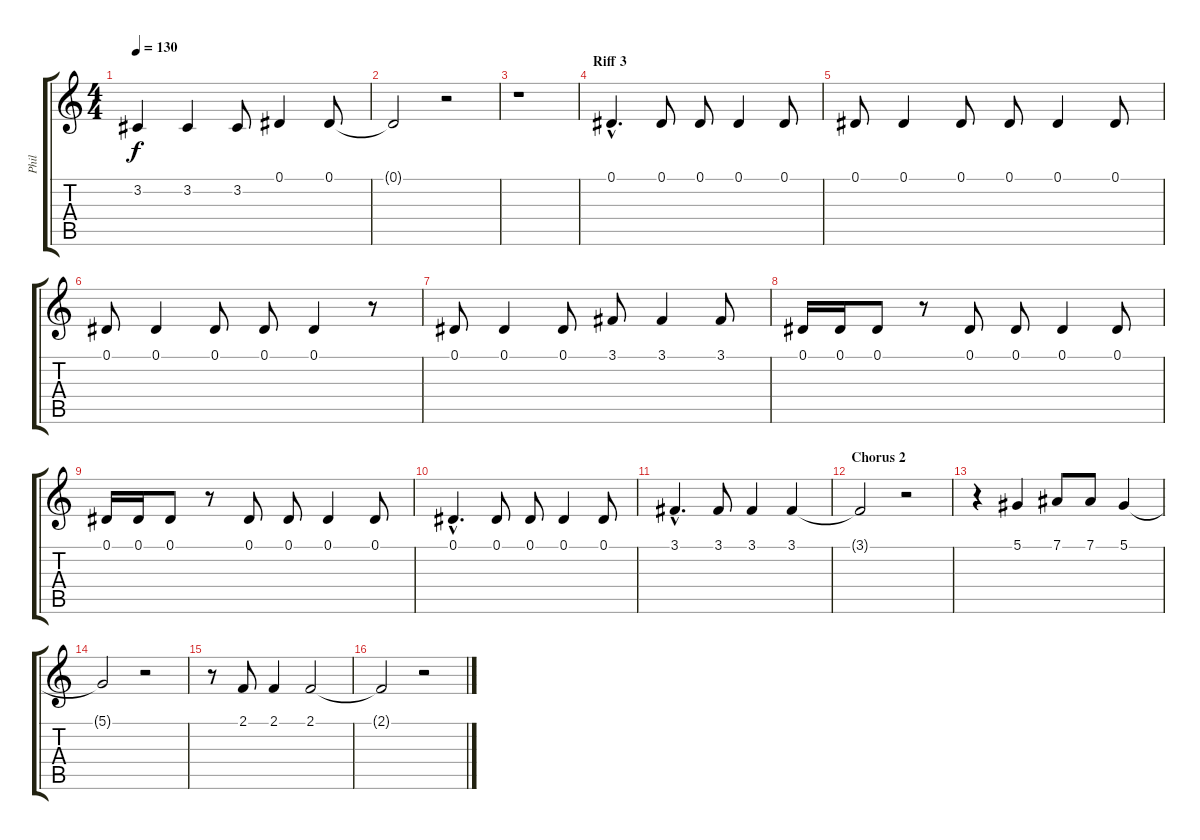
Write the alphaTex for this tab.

\track ("Phil" "Phil") {instrument baritonesax}
\staff {score tabs}
\tuning (Eb4 Bb3 Gb3 Db3 Ab2 Eb2) {hide}
\ts (4 4)
\tempo 130
\clef g2
\ks c
3.2{t}.4{dy f} 3.2.4 3.2.8 0.1.4 0.1.8 |
0.1{t}.2 r.2 |
r.1 |
\section ("" "Riff 3")
0.1{hac}.4{d} 0.1.8 0.1.8 0.1.4 0.1.8 |
0.1.8 0.1.4 0.1.8 0.1.8 0.1.4 0.1.8 |
0.1.8 0.1.4 0.1.8 0.1.8 0.1.4 r.8 |
0.1.8 0.1.4 0.1.8 3.1.8 3.1.4 3.1.8 |
0.1.16 0.1.16 0.1.8 r.8 0.1.8 0.1.8 0.1.4 0.1.8 |
0.1.16 0.1.16 0.1.8 r.8 0.1.8 0.1.8 0.1.4 0.1.8 |
0.1{hac}.4{d} 0.1.8 0.1.8 0.1.4 0.1.8 |
3.1{hac}.4{d} 3.1.8 3.1.4 3.1.4 |
\section ("" "Chorus 2")
3.1{t}.2 r.2 |
r.4 5.1.4 7.1.8 7.1.8 5.1.4 |
5.1{t}.2 r.2 |
r.8 2.1.8 2.1.4 2.1.2 |
2.1{t}.2 r.2
